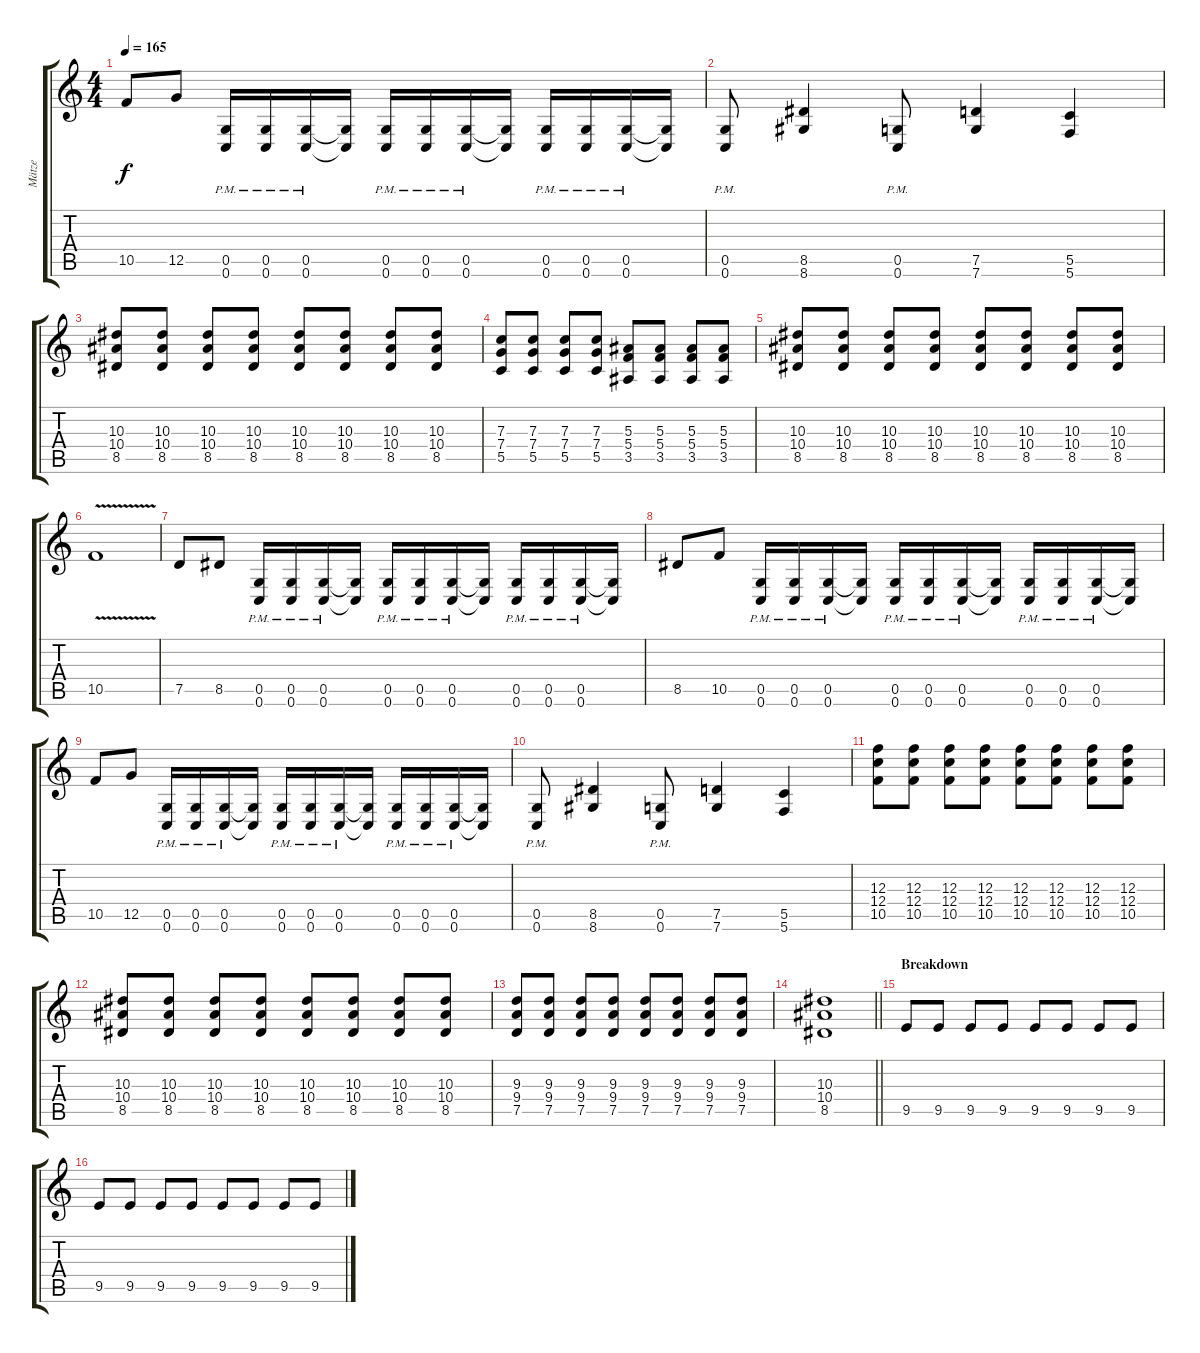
\track ("Mätze" "Mätze") {instrument distortionguitar}
\staff {score tabs}
\tuning (D4 A3 F3 C3 G2 C2) {hide}
\ts (4 4)
\tempo 165
\clef g2
\ks c
10.5.8{dy f} 12.5.8 (0.5 0.6{pm}).16 (0.5 0.6{pm}).16 (0.5 0.6{pm}).16 (0.5{t} 0.6{t}).16 (0.5 0.6{pm}).16 (0.5 0.6{pm}).16 (0.5 0.6{pm}).16 (0.5{t} 0.6{t}).16 (0.5 0.6{pm}).16 (0.5 0.6{pm}).16 (0.5 0.6{pm}).16 (0.5{t} 0.6{t}).16 |
(0.5{pm} 0.6{pm}).8 (8.5 8.6).4 (0.5{pm} 0.6{pm}).8 (7.5 7.6).4 (5.5 5.6).4 |
(10.3 10.4 8.5).8{volume 12} (10.3 10.4 8.5).8 (10.3 10.4 8.5).8 (10.3 10.4 8.5).8 (10.3 10.4 8.5).8 (10.3 10.4 8.5).8 (10.3 10.4 8.5).8 (10.3 10.4 8.5).8 |
(7.3 7.4 5.5).8 (7.3 7.4 5.5).8 (7.3 7.4 5.5).8 (7.3 7.4 5.5).8 (5.3 5.4 3.5).8 (5.3 5.4 3.5).8 (5.3 5.4 3.5).8 (5.3 5.4 3.5).8 |
(10.3 10.4 8.5).8 (10.3 10.4 8.5).8 (10.3 10.4 8.5).8 (10.3 10.4 8.5).8 (10.3 10.4 8.5).8 (10.3 10.4 8.5).8 (10.3 10.4 8.5).8 (10.3 10.4 8.5).8 |
10.5{v}.1 |
7.5.8{volume 16} 8.5.8 (0.5 0.6{pm}).16 (0.5 0.6{pm}).16 (0.5 0.6{pm}).16 (0.5{t} 0.6{t}).16 (0.5 0.6{pm}).16 (0.5 0.6{pm}).16 (0.5 0.6{pm}).16 (0.5{t} 0.6{t}).16 (0.5 0.6{pm}).16 (0.5 0.6{pm}).16 (0.5 0.6{pm}).16 (0.5{t} 0.6{t}).16 |
8.5.8 10.5.8 (0.5 0.6{pm}).16 (0.5 0.6{pm}).16 (0.5 0.6{pm}).16 (0.5{t} 0.6{t}).16 (0.5 0.6{pm}).16 (0.5 0.6{pm}).16 (0.5 0.6{pm}).16 (0.5{t} 0.6{t}).16 (0.5 0.6{pm}).16 (0.5 0.6{pm}).16 (0.5 0.6{pm}).16 (0.5{t} 0.6{t}).16 |
10.5.8 12.5.8 (0.5 0.6{pm}).16 (0.5 0.6{pm}).16 (0.5 0.6{pm}).16 (0.5{t} 0.6{t}).16 (0.5 0.6{pm}).16 (0.5 0.6{pm}).16 (0.5 0.6{pm}).16 (0.5{t} 0.6{t}).16 (0.5 0.6{pm}).16 (0.5 0.6{pm}).16 (0.5 0.6{pm}).16 (0.5{t} 0.6{t}).16 |
(0.5{pm} 0.6{pm}).8 (8.5 8.6).4 (0.5{pm} 0.6{pm}).8 (7.5 7.6).4 (5.5 5.6).4 |
(12.3 12.4 10.5).8{volume 12} (12.3 12.4 10.5).8 (12.3 12.4 10.5).8 (12.3 12.4 10.5).8 (12.3 12.4 10.5).8 (12.3 12.4 10.5).8 (12.3 12.4 10.5).8 (12.3 12.4 10.5).8 |
(10.3 10.4 8.5).8 (10.3 10.4 8.5).8 (10.3 10.4 8.5).8 (10.3 10.4 8.5).8 (10.3 10.4 8.5).8 (10.3 10.4 8.5).8 (10.3 10.4 8.5).8 (10.3 10.4 8.5).8 |
(9.3 9.4 7.5).8 (9.3 9.4 7.5).8 (9.3 9.4 7.5).8 (9.3 9.4 7.5).8 (9.3 9.4 7.5).8 (9.3 9.4 7.5).8 (9.3 9.4 7.5).8 (9.3 9.4 7.5).8 |
\barLineRight lightlight
(10.3 10.4 8.5).1 |
\section ("" "Breakdown")
9.5.8{volume 16} 9.5.8 9.5.8 9.5.8 9.5.8 9.5.8 9.5.8 9.5.8 |
9.5.8 9.5.8 9.5.8 9.5.8 9.5.8 9.5.8 9.5.8 9.5.8
